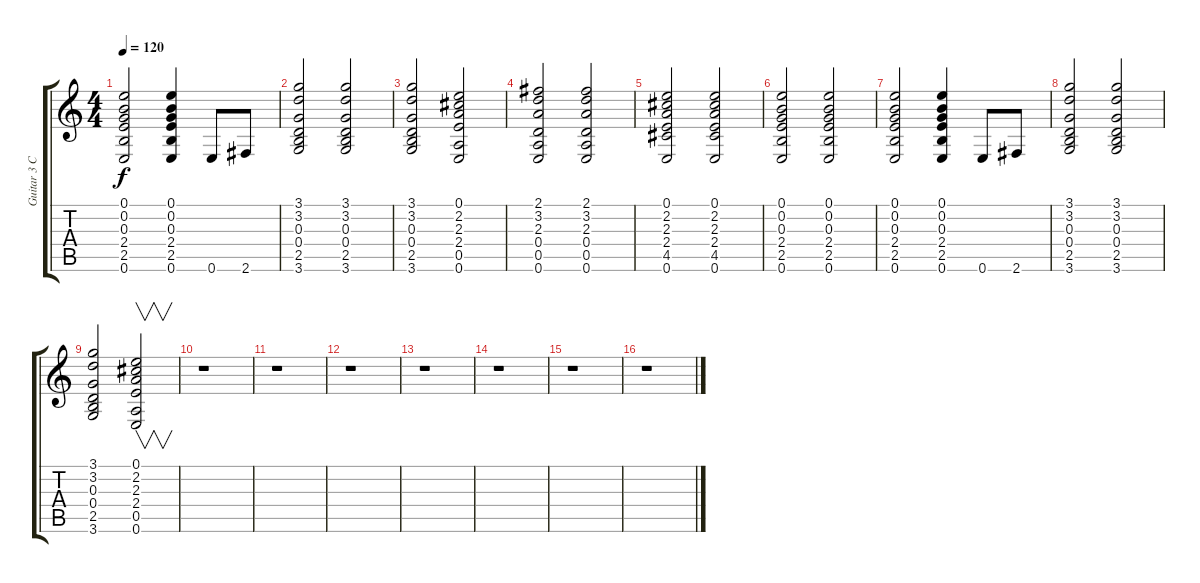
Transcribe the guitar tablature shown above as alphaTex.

\track ("Guitar 3 Chorus" "Guitar 3 C") {instrument electricguitarclean}
\staff {score tabs}
\tuning (E4 B3 G3 D3 A2 E2) {hide}
\ts (4 4)
\tempo 120
\clef g2
\ks c
(0.1 0.2 0.3 2.4 2.5 0.6).2{dy f} (0.1 0.2 0.3 2.4 2.5 0.6).4 0.6.8 2.6.8 |
(3.1 3.2 0.3 0.4 2.5 3.6).2 (3.1 3.2 0.3 0.4 2.5 3.6).2 |
(3.1 3.2 0.3 0.4 2.5 3.6).2 (0.1 2.2 2.3 2.4 0.5 0.6).2 |
(2.1 3.2 2.3 0.4 0.5 0.6).2 (2.1 3.2 2.3 0.4 0.5 0.6).2 |
(0.1 2.2 2.3 2.4 4.5 0.6).2 (0.1 2.2 2.3 2.4 4.5 0.6).2 |
(0.1 0.2 0.3 2.4 2.5 0.6).2 (0.1 0.2 0.3 2.4 2.5 0.6).2 |
(0.1 0.2 0.3 2.4 2.5 0.6).2 (0.1 0.2 0.3 2.4 2.5 0.6).4 0.6.8 2.6.8 |
(3.1 3.2 0.3 0.4 2.5 3.6).2 (3.1 3.2 0.3 0.4 2.5 3.6).2 |
(3.1 3.2 0.3 0.4 2.5 3.6).2 (0.1 2.2 2.3 2.4 0.5 0.6).2{v} |
r.1 |
r.1 |
r.1 |
r.1 |
r.1 |
r.1 |
r.1
